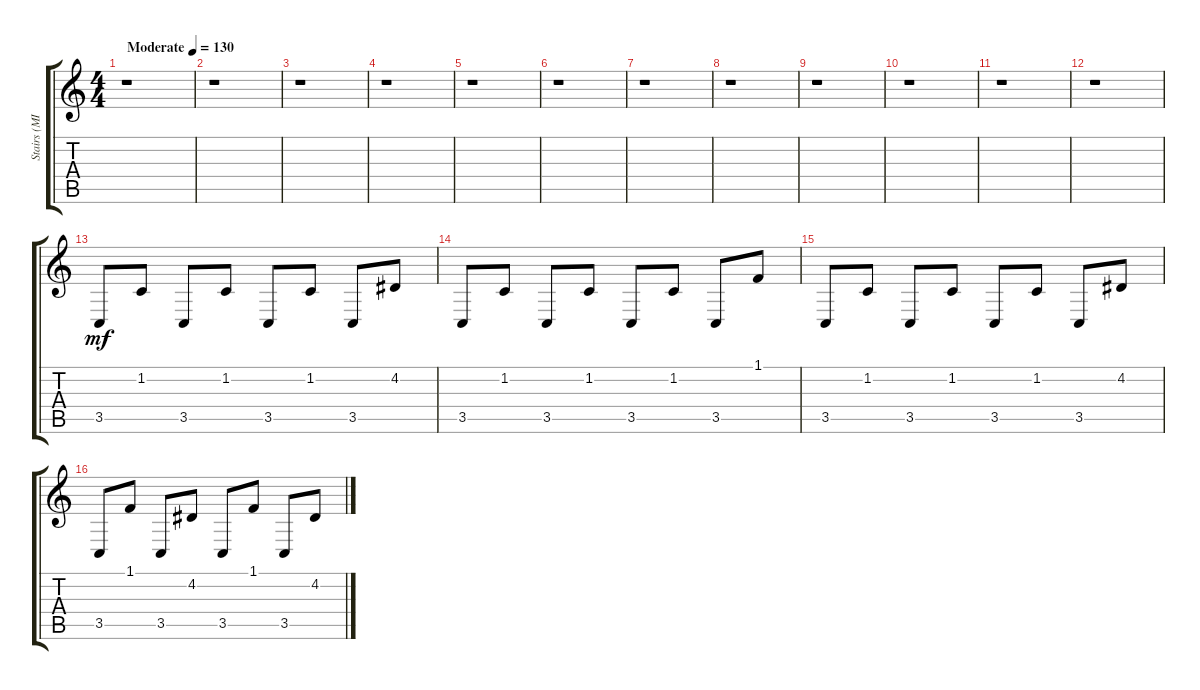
\track ("Stairs (MIDI)" "Stairs (MI") {instrument harpsichord}
\staff {score tabs}
\tuning (E4 B3 G3 D3 A2 E2) {hide}
\ts (4 4)
\tempo (130 "Moderate")
\clef g2
\ks c
r.1{dy mf instrument harpsichord} |
r.1 |
r.1 |
r.1 |
r.1 |
r.1 |
r.1 |
r.1 |
r.1 |
r.1 |
r.1 |
r.1 |
3.5.8 1.2.8 3.5.8 1.2.8 3.5.8 1.2.8 3.5.8 4.2.8 |
3.5.8 1.2.8 3.5.8 1.2.8 3.5.8 1.2.8 3.5.8 1.1.8 |
3.5.8 1.2.8 3.5.8 1.2.8 3.5.8 1.2.8 3.5.8 4.2.8 |
3.5.8 1.1.8 3.5.8 4.2.8 3.5.8 1.1.8 3.5.8 4.2.8
